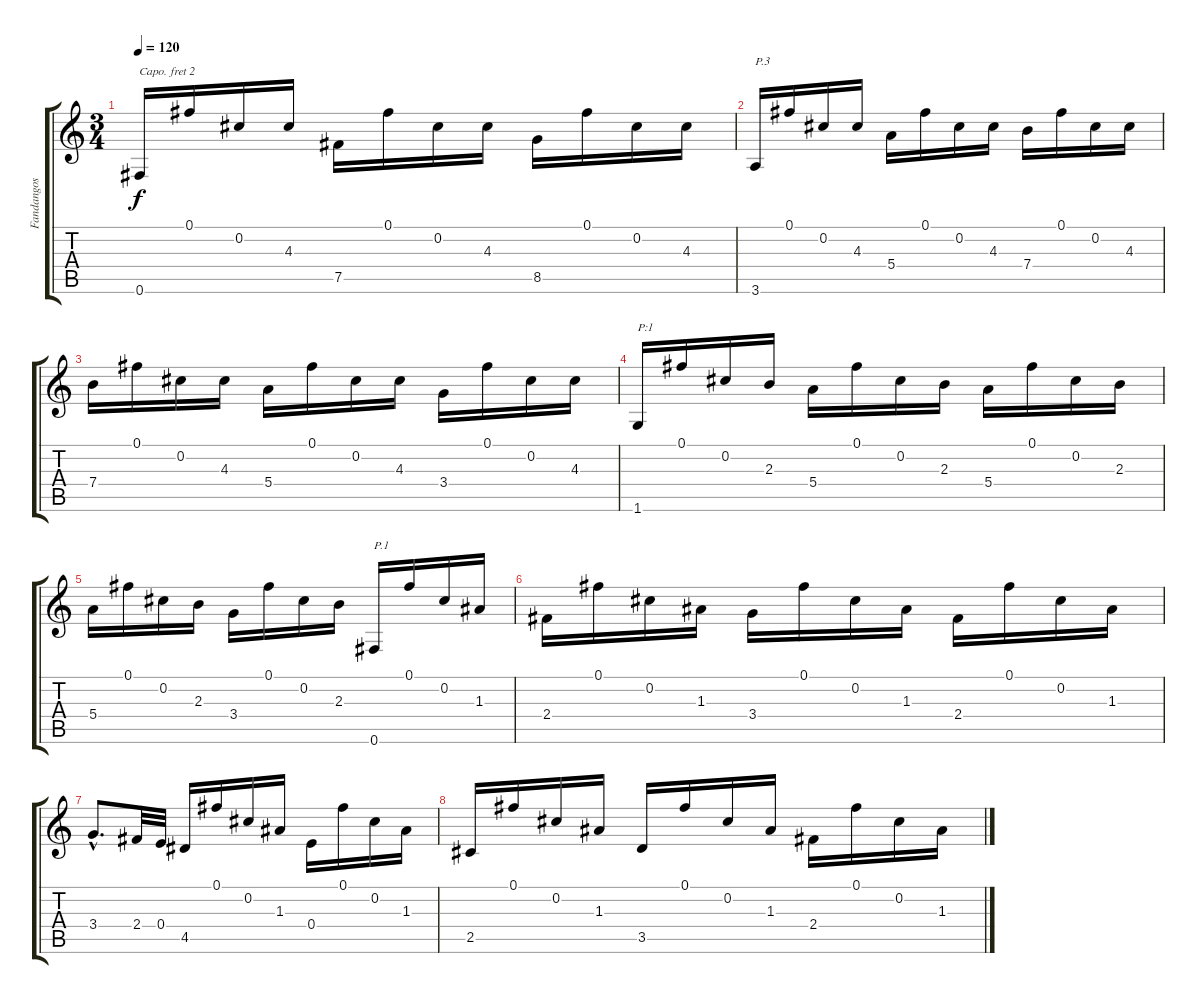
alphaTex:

\track ("Fandangos de Huelva" "Fandangos ") {instrument acousticguitarnylon}
\staff {score tabs}
\capo 2
\tuning (E4 B3 G3 D3 A2 E2) {hide}
\ts (3 4)
\tempo 120
\clef g2
\ks c
0.6.16{dy f} 0.1.16 0.2.16 4.3.16 7.5.16 0.1.16 0.2.16 4.3.16 8.5.16 0.1.16 0.2.16 4.3.16 |
3.6.16{txt "P.3"} 0.1.16 0.2.16 4.3.16 5.4.16 0.1.16 0.2.16 4.3.16 7.4.16 0.1.16 0.2.16 4.3.16 |
7.4.16 0.1.16 0.2.16 4.3.16 5.4.16 0.1.16 0.2.16 4.3.16 3.4.16 0.1.16 0.2.16 4.3.16 |
1.6.16{txt "P:1"} 0.1.16 0.2.16 2.3.16 5.4.16 0.1.16 0.2.16 2.3.16 5.4.16 0.1.16 0.2.16 2.3.16 |
5.4.16 0.1.16 0.2.16 2.3.16 3.4.16 0.1.16 0.2.16 2.3.16 0.6.16{txt "P.1"} 0.1.16 0.2.16 1.3.16 |
2.4.16 0.1.16 0.2.16 1.3.16 3.4.16 0.1.16 0.2.16 1.3.16 2.4.16 0.1.16 0.2.16 1.3.16 |
3.4{hac}.8{d} 2.4.32 0.4.32 4.5.16 0.1.16 0.2.16 1.3.16 0.4.16 0.1.16 0.2.16 1.3.16 |
2.5.16 0.1.16 0.2.16 1.3.16 3.5.16 0.1.16 0.2.16 1.3.16 2.4.16 0.1.16 0.2.16 1.3.16
